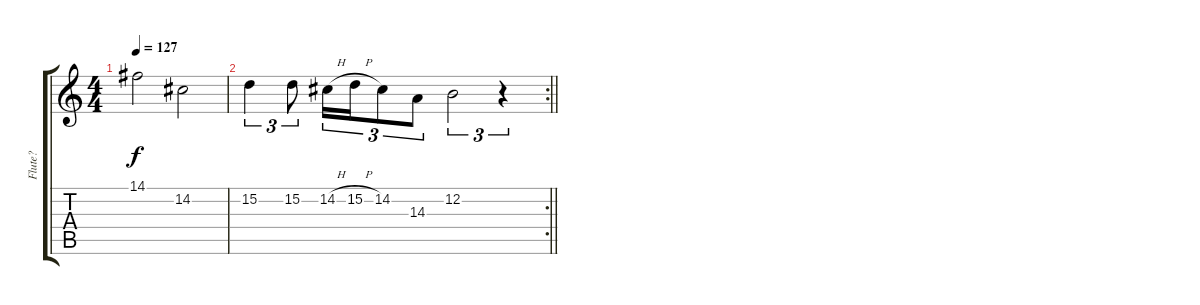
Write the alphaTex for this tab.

\track ("Flute?" "Flute?") {instrument flute}
\staff {score tabs}
\tuning (E4 B3 G3 D3 A2 E2) {hide}
\ts (4 4)
\tempo 127
\clef g2
\ks c
14.1.2{dy f} 14.2.2 |
\rc 2
\barLineRight lightlight
15.2.4{tu (3 2)} 15.2.8{tu (3 2)} 14.2{h}.16{tu (3 2)} 15.2{h}.16{tu (3 2)} 14.2.8{tu (3 2)} 14.3.8{tu (3 2)} 12.2.2{tu (3 2)} r.4{tu (3 2)}
